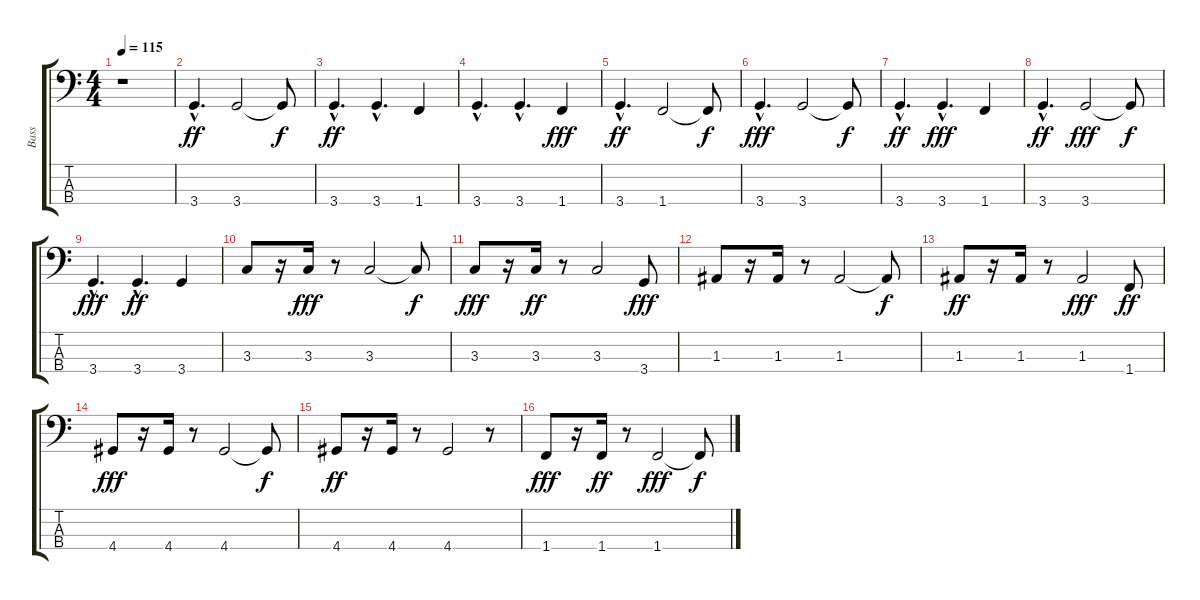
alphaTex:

\track ("Bass" "Bass") {instrument fretlessbass}
\staff {score tabs}
\tuning (G2 D2 A1 E1) {hide}
\ts (4 4)
\tempo 115
\clef f4
\ks c
r.1{dy f} |
3.4{hac}.4{d dy ff} 3.4.2 3.4{t}.8{dy f} |
3.4{hac}.4{d dy ff} 3.4{hac}.4{d} 1.4.4 |
3.4{hac}.4{d} 3.4{hac}.4{d} 1.4.4{dy fff} |
3.4{hac}.4{d dy ff} 1.4.2 1.4{t}.8{dy f} |
3.4{hac}.4{d dy fff} 3.4.2 3.4{t}.8{dy f} |
3.4{hac}.4{d dy ff} 3.4{hac}.4{d dy fff} 1.4.4 |
3.4{hac}.4{d dy ff} 3.4.2{dy fff} 3.4{t}.8{dy f} |
3.4{hac}.4{d dy fff} 3.4{hac}.4{d dy ff} 3.4.4 |
3.3.8 r.16 3.3.16{dy fff} r.8 3.3.2 3.3{t}.8{dy f} |
3.3.8{dy fff} r.16 3.3.16{dy ff} r.8 3.3.2 3.4.8{dy fff} |
1.3.8 r.16 1.3.16 r.8 1.3.2 1.3{t}.8{dy f} |
1.3.8{dy ff} r.16 1.3.16 r.8 1.3.2{dy fff} 1.4.8{dy ff} |
4.4.8{dy fff} r.16 4.4.16 r.8 4.4.2 4.4{t}.8{dy f} |
4.4.8{dy ff} r.16 4.4.16 r.8 4.4.2 r.8 |
1.4.8{dy fff} r.16 1.4.16{dy ff} r.8 1.4.2{dy fff} 1.4{t}.8{dy f}
